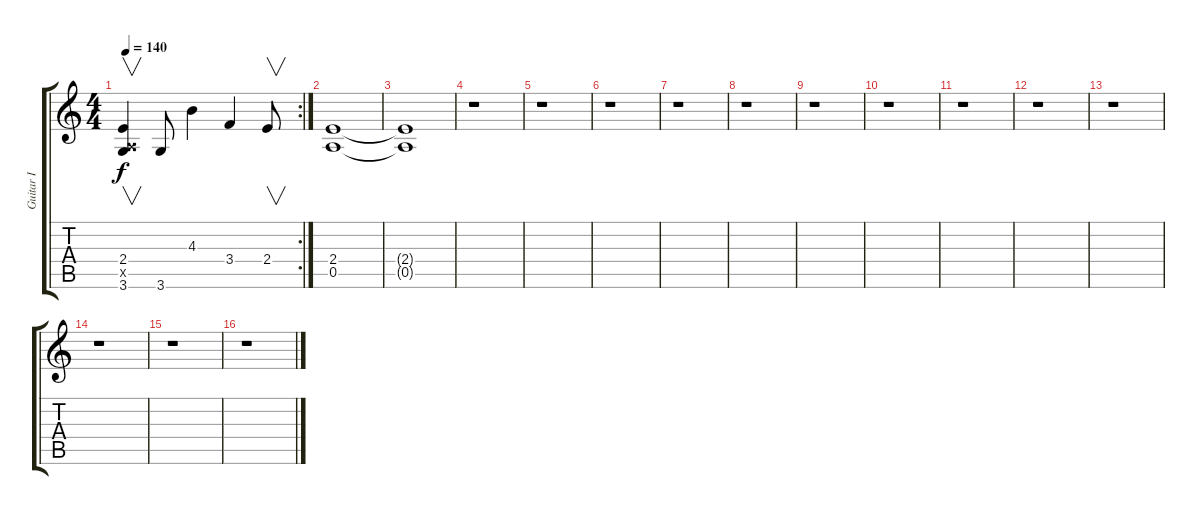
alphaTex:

\track ("Guitar I" "Guitar I") {instrument distortionguitar}
\staff {score tabs}
\tuning (E4 B3 G3 D3 A2 E2) {hide}
\rc 2
\ts (4 4)
\tempo 140
\clef g2
\ks c
(2.4 0.5{x} 3.6).4{v dy f} 3.6.8 4.3.4 3.4.4 2.4.8{v} |
(2.4 0.5).1{volume 7} |
(2.4{t} 0.5{t}).1{volume 0} |
r.1 |
r.1 |
r.1 |
r.1 |
r.1 |
r.1 |
r.1 |
r.1 |
r.1 |
r.1 |
r.1 |
r.1 |
r.1
